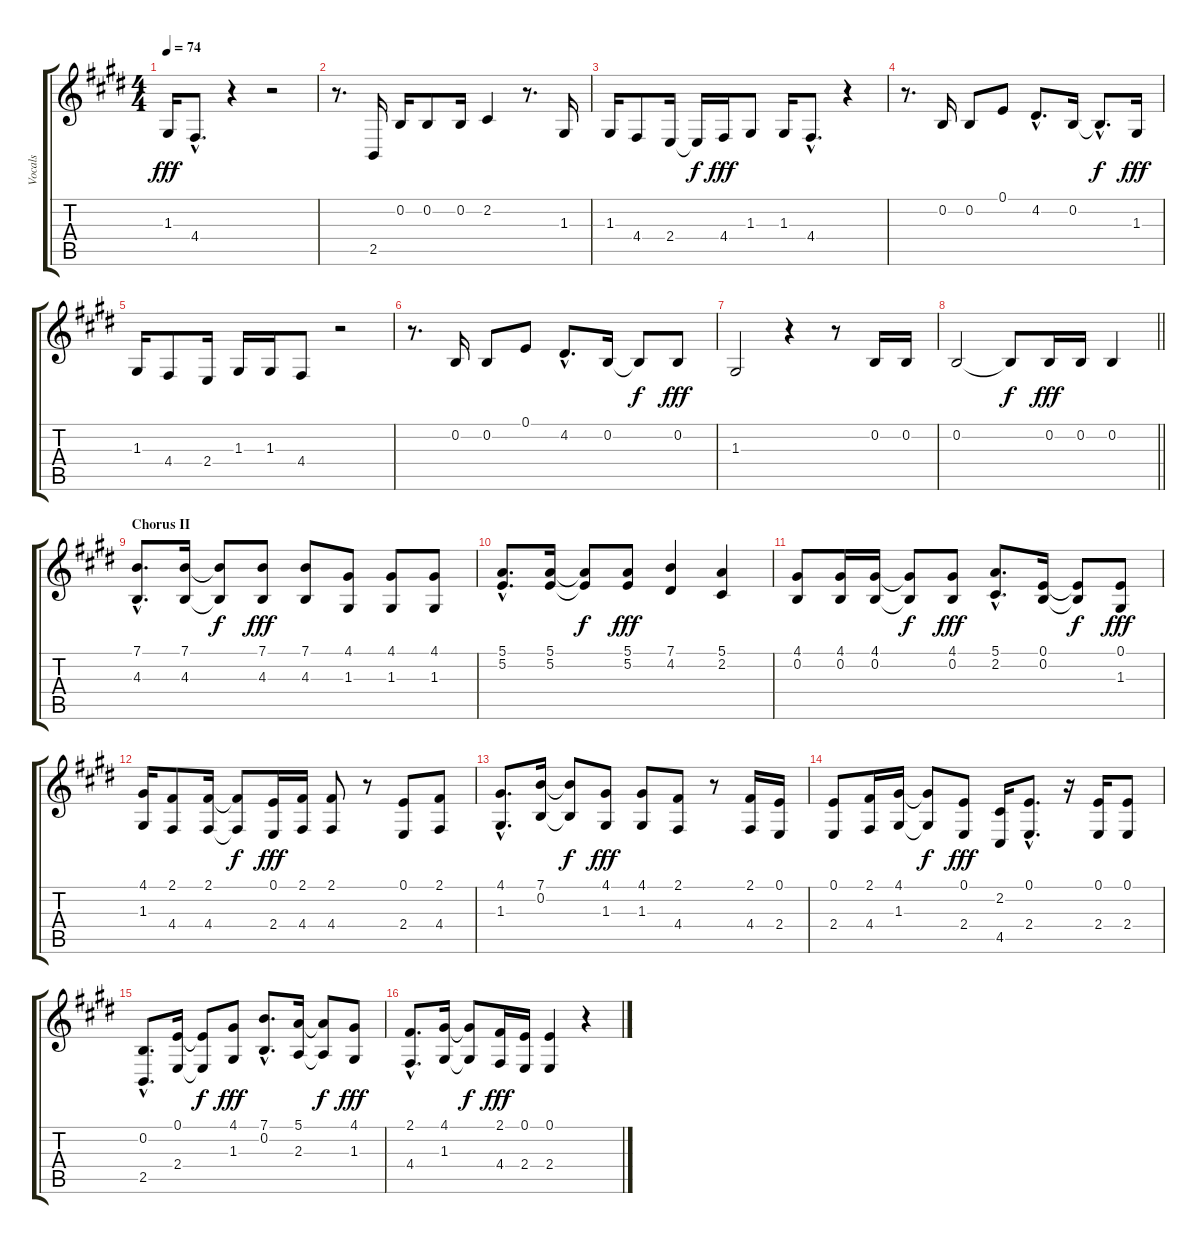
\track ("Vocals" "Vocals") {instrument lead6voice}
\staff {score tabs}
\tuning (E4 B3 G3 D3 A2 E2) {hide}
\ts (4 4)
\tempo 74
\clef g2
\ks e
1.3.16{dy fff} 4.4{hac}.8{d} r.4 r.2 |
r.8{d} 2.5.16 0.2.16 0.2.8 0.2.16 2.2.4 r.8{d} 1.3.16 |
1.3.16 4.4.8 2.4.16 2.4{t}.16{dy f} 4.4.16{dy fff} 1.3.8 1.3.16 4.4{hac}.8{d} r.4 |
r.8{d} 0.2.16 0.2.8 0.1.8 4.2{hac}.8{d} 0.2.16 0.2{hac t}.8{d dy f} 1.3.16{dy fff} |
1.3.16 4.4.8 2.4.16 1.3.16 1.3.16 4.4.8 r.2 |
r.8{d} 0.2.16 0.2.8 0.1.8 4.2{hac}.8{d} 0.2.16 0.2{t}.8{dy f} 0.2.8{dy fff} |
1.3.2 r.4 r.8 0.2.16 0.2.16 |
\barLineRight lightlight
0.2.2 0.2{t}.8{dy f} 0.2.16{dy fff} 0.2.16 0.2.4 |
\section ("" "Chorus II")
(7.1{hac} 4.3{hac}).8{d} (7.1 4.3).16 (7.1{t} 4.3{t}).8{dy f} (7.1 4.3).8{dy fff} (7.1 4.3).8 (4.1 1.3).8 (4.1 1.3).8 (4.1 1.3).8 |
(5.1{hac} 5.2{hac}).8{d} (5.1 5.2).16 (5.1{t} 5.2{t}).8{dy f} (5.1 5.2).8{dy fff} (7.1 4.2).4 (5.1 2.2).4 |
(4.1 0.2).8 (4.1 0.2).16 (4.1 0.2).16 (4.1{t} 0.2{t}).8{dy f} (4.1 0.2).8{dy fff} (5.1{hac} 2.2{hac}).8{d} (0.1 0.2).16 (0.1{t} 0.2{t}).8{dy f} (0.1 1.3).8{dy fff} |
(4.1 1.3).16 (2.1 4.4).8 (2.1 4.4).16 (2.1{t} 4.4{t}).8{dy f} (0.1 2.4).16{dy fff} (2.1 4.4).16 (2.1 4.4).8 r.8 (0.1 2.4).8 (2.1 4.4).8 |
(4.1{hac} 1.3{hac}).8{d} (7.1 0.2).16 (7.1{t} 0.2{t}).8{dy f} (4.1 1.3).8{dy fff} (4.1 1.3).8 (2.1 4.4).8 r.8 (2.1 4.4).16 (0.1 2.4).16 |
(0.1 2.4).8 (2.1 4.4).16 (4.1 1.3).16 (4.1{t} 1.3{t}).8{dy f} (0.1 2.4).8{dy fff} (2.2 4.5).16 (0.1{hac} 2.4{hac}).8{d} r.16 (0.1 2.4).16 (0.1 2.4).8 |
(0.2{hac} 2.5{hac}).8{d} (0.1 2.4).16 (0.1{t} 2.4{t}).8{dy f} (4.1 1.3).8{dy fff} (7.1{hac} 0.2{hac}).8{d} (5.1 2.3).16 (5.1{t} 2.3{t}).8{dy f} (4.1 1.3).8{dy fff} |
(2.1{hac} 4.4{hac}).8{d} (4.1 1.3).16 (4.1{t} 1.3{t}).8{dy f} (2.1 4.4).16{dy fff} (0.1 2.4).16 (0.1 2.4).4 r.4
